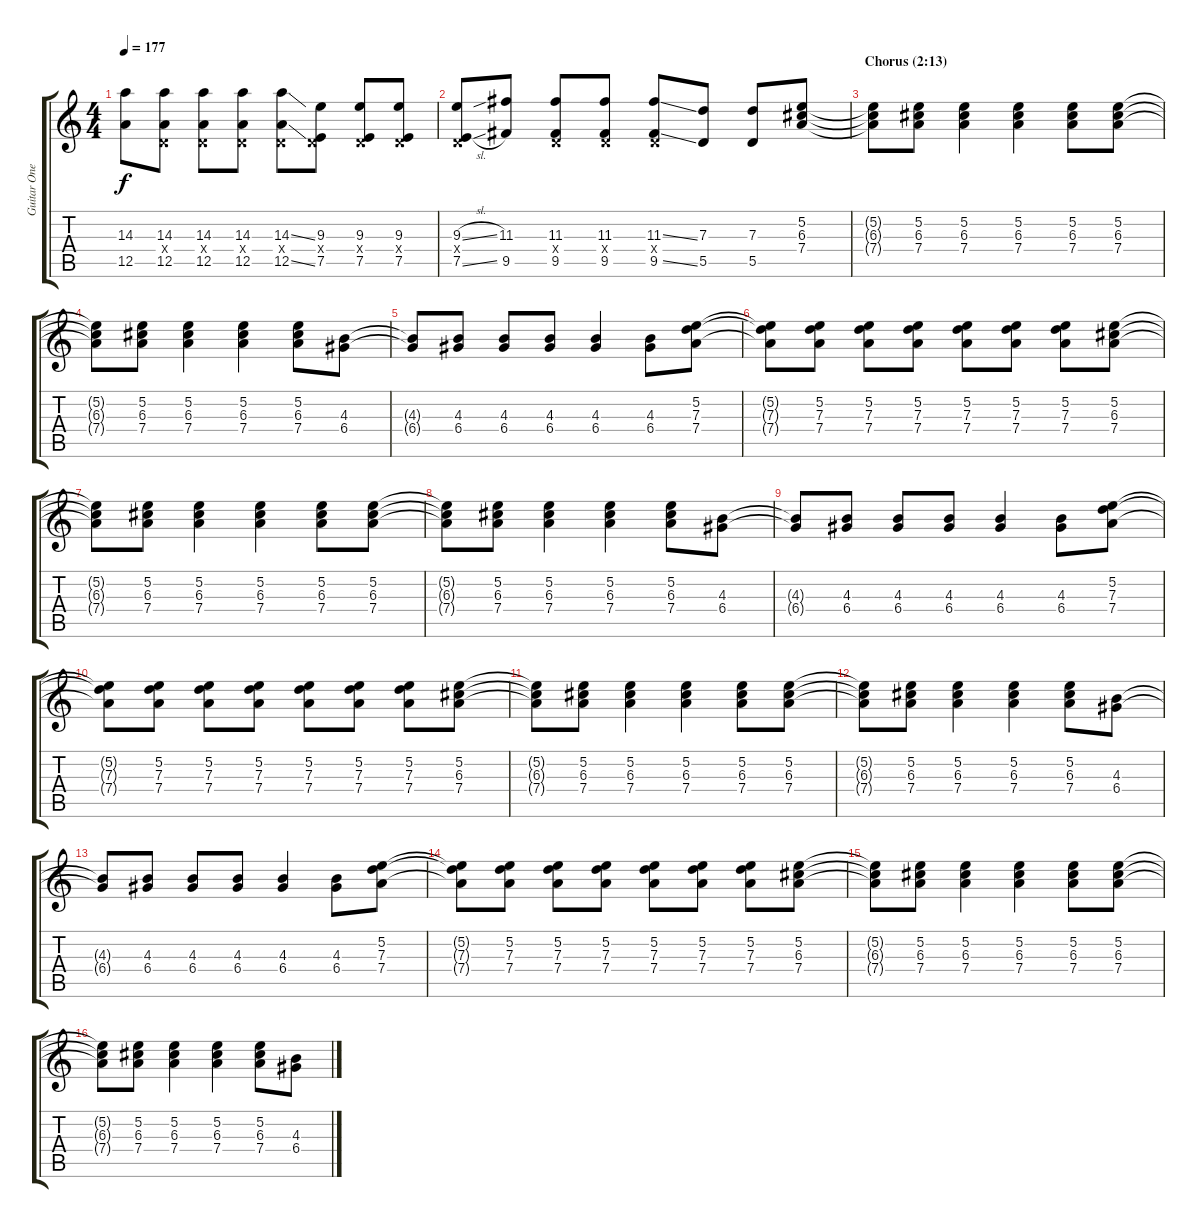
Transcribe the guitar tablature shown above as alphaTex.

\track ("Guitar One" "Guitar One") {instrument distortionguitar}
\staff {score tabs}
\tuning (E4 B3 G3 D3 A2 D2) {hide}
\ts (4 4)
\tempo 177
\clef g2
\ks c
(14.3 12.5).8{dy f} (14.3 0.4{x} 12.5).8 (14.3 0.4{x} 12.5).8 (14.3 0.4{x} 12.5).8 (14.3{ss} 0.4{x} 12.5{ss}).8 (9.3 0.4{x} 7.5).8 (9.3 0.4{x} 7.5).8 (9.3 0.4{x} 7.5).8 |
(9.3{sl} 0.4{x} 7.5{sl}).8 (11.3 9.5).8 (11.3 0.4{x} 9.5).8 (11.3 0.4{x} 9.5).8 (11.3{ss} 0.4{x} 9.5{ss}).8 (7.3 5.5).8 (7.3 5.5).8 (5.2 6.3 7.4).8 |
\section ("" "Chorus (2:13)")
(5.2{t} 6.3{t} 7.4{t}).8 (5.2 6.3 7.4).8 (5.2 6.3 7.4).4 (5.2 6.3 7.4).4 (5.2 6.3 7.4).8 (5.2 6.3 7.4).8 |
(5.2{t} 6.3{t} 7.4{t}).8 (5.2 6.3 7.4).8 (5.2 6.3 7.4).4 (5.2 6.3 7.4).4 (5.2 6.3 7.4).8 (4.3 6.4).8 |
(4.3{t} 6.4{t}).8 (4.3 6.4).8 (4.3 6.4).8 (4.3 6.4).8 (4.3 6.4).4 (4.3 6.4).8 (5.2 7.3 7.4).8 |
(5.2{t} 7.3{t} 7.4{t}).8 (5.2 7.3 7.4).8 (5.2 7.3 7.4).8 (5.2 7.3 7.4).8 (5.2 7.3 7.4).8 (5.2 7.3 7.4).8 (5.2 7.3 7.4).8 (5.2 6.3 7.4).8 |
(5.2{t} 6.3{t} 7.4{t}).8 (5.2 6.3 7.4).8 (5.2 6.3 7.4).4 (5.2 6.3 7.4).4 (5.2 6.3 7.4).8 (5.2 6.3 7.4).8 |
(5.2{t} 6.3{t} 7.4{t}).8 (5.2 6.3 7.4).8 (5.2 6.3 7.4).4 (5.2 6.3 7.4).4 (5.2 6.3 7.4).8 (4.3 6.4).8 |
(4.3{t} 6.4{t}).8 (4.3 6.4).8 (4.3 6.4).8 (4.3 6.4).8 (4.3 6.4).4 (4.3 6.4).8 (5.2 7.3 7.4).8 |
(5.2{t} 7.3{t} 7.4{t}).8 (5.2 7.3 7.4).8 (5.2 7.3 7.4).8 (5.2 7.3 7.4).8 (5.2 7.3 7.4).8 (5.2 7.3 7.4).8 (5.2 7.3 7.4).8 (5.2 6.3 7.4).8 |
(5.2{t} 6.3{t} 7.4{t}).8 (5.2 6.3 7.4).8 (5.2 6.3 7.4).4 (5.2 6.3 7.4).4 (5.2 6.3 7.4).8 (5.2 6.3 7.4).8 |
(5.2{t} 6.3{t} 7.4{t}).8 (5.2 6.3 7.4).8 (5.2 6.3 7.4).4 (5.2 6.3 7.4).4 (5.2 6.3 7.4).8 (4.3 6.4).8 |
(4.3{t} 6.4{t}).8 (4.3 6.4).8 (4.3 6.4).8 (4.3 6.4).8 (4.3 6.4).4 (4.3 6.4).8 (5.2 7.3 7.4).8 |
(5.2{t} 7.3{t} 7.4{t}).8 (5.2 7.3 7.4).8 (5.2 7.3 7.4).8 (5.2 7.3 7.4).8 (5.2 7.3 7.4).8 (5.2 7.3 7.4).8 (5.2 7.3 7.4).8 (5.2 6.3 7.4).8 |
(5.2{t} 6.3{t} 7.4{t}).8 (5.2 6.3 7.4).8 (5.2 6.3 7.4).4 (5.2 6.3 7.4).4 (5.2 6.3 7.4).8 (5.2 6.3 7.4).8 |
(5.2{t} 6.3{t} 7.4{t}).8 (5.2 6.3 7.4).8 (5.2 6.3 7.4).4 (5.2 6.3 7.4).4 (5.2 6.3 7.4).8 (4.3 6.4).8
